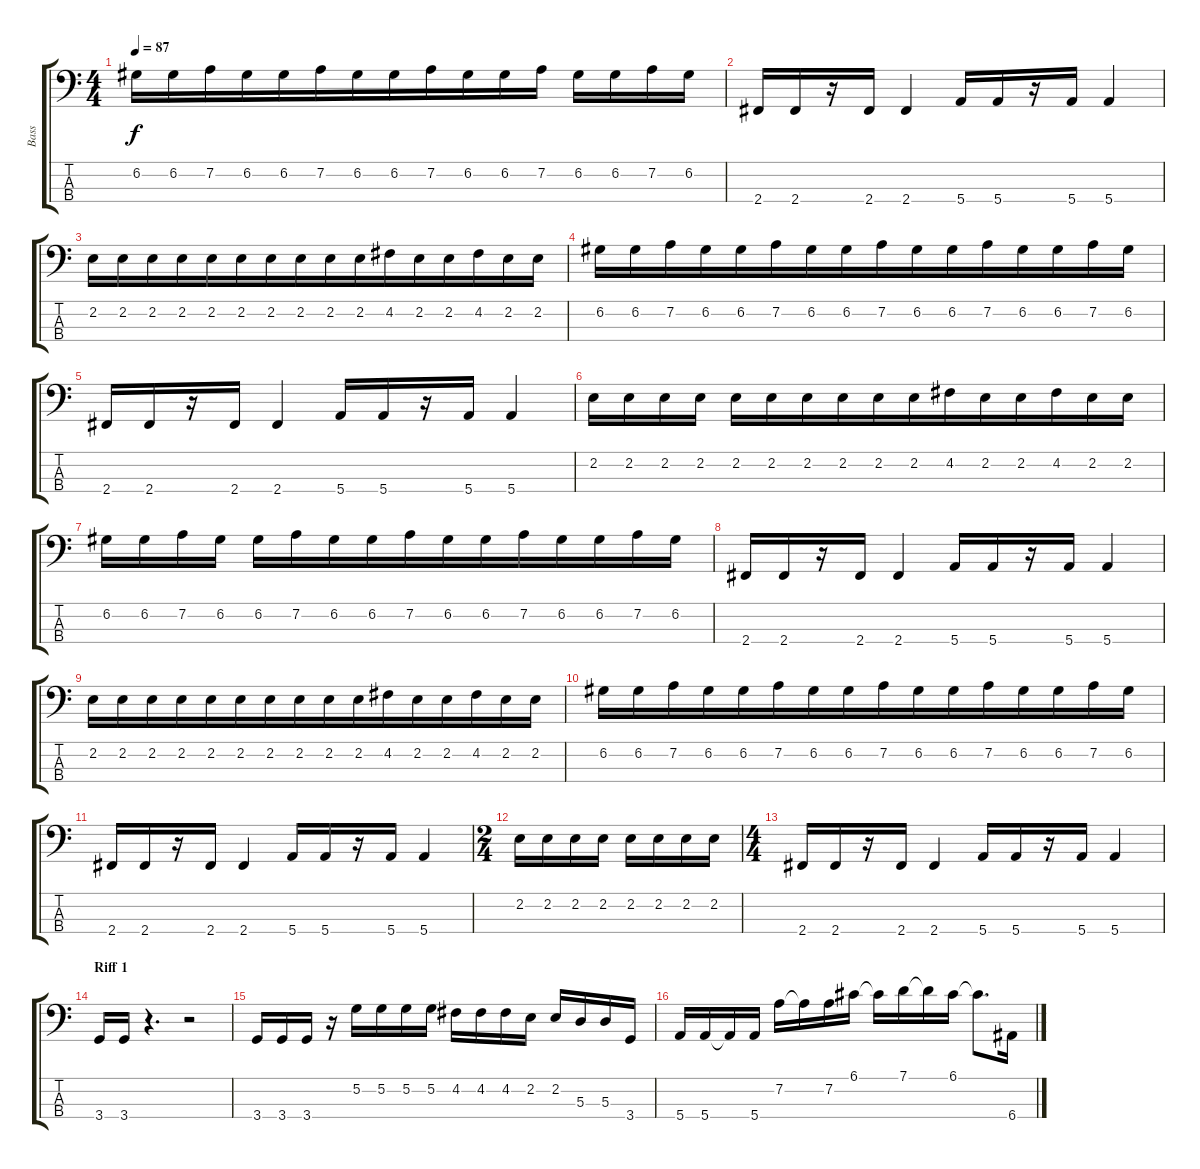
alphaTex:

\track ("Bass" "Bass") {instrument electricbasspick}
\staff {score tabs}
\tuning (G2 D2 A1 E1) {hide}
\ts (4 4)
\tempo 87
\clef f4
\ks c
6.2.16{dy f beam merge} 6.2.16{beam merge} 7.2.16{beam merge} 6.2.16{beam merge} 6.2.16{beam merge} 7.2.16{beam merge} 6.2.16 6.2.16{beam merge} 7.2.16{beam merge} 6.2.16{beam merge} 6.2.16{beam merge} 7.2.16 6.2.16{beam merge} 6.2.16{beam merge} 7.2.16{beam merge} 6.2.16 |
2.4.16{beam merge} 2.4.16{beam merge} r.16{beam merge} 2.4.16 2.4.4{beam merge} 5.4.16{beam merge} 5.4.16{beam merge} r.16{beam merge} 5.4.16{beam merge} 5.4.4 |
2.2.16 2.2.16{beam merge} 2.2.16{beam merge} 2.2.16{beam merge} 2.2.16{beam merge} 2.2.16{beam merge} 2.2.16{beam merge} 2.2.16{beam merge} 2.2.16{beam merge} 2.2.16 4.2.16{beam merge} 2.2.16{beam merge} 2.2.16{beam merge} 4.2.16{beam merge} 2.2.16 2.2.16 |
6.2.16 6.2.16{beam merge} 7.2.16{beam merge} 6.2.16{beam merge} 6.2.16{beam merge} 7.2.16{beam merge} 6.2.16{beam merge} 6.2.16{beam merge} 7.2.16{beam merge} 6.2.16{beam merge} 6.2.16{beam merge} 7.2.16{beam merge} 6.2.16{beam merge} 6.2.16{beam merge} 7.2.16 6.2.16 |
2.4.16{beam merge} 2.4.16 r.16{beam merge} 2.4.16{beam merge} 2.4.4{beam merge} 5.4.16{beam merge} 5.4.16{beam merge} r.16{beam merge} 5.4.16{beam merge} 5.4.4 |
2.2.16{beam merge} 2.2.16{beam merge} 2.2.16{beam merge} 2.2.16 2.2.16{beam merge} 2.2.16{beam merge} 2.2.16{beam merge} 2.2.16{beam merge} 2.2.16{beam merge} 2.2.16{beam merge} 4.2.16{beam merge} 2.2.16{beam merge} 2.2.16 4.2.16{beam merge} 2.2.16{beam merge} 2.2.16 |
6.2.16{beam merge} 6.2.16{beam merge} 7.2.16{beam merge} 6.2.16 6.2.16{beam merge} 7.2.16{beam merge} 6.2.16{beam merge} 6.2.16{beam merge} 7.2.16{beam merge} 6.2.16{beam merge} 6.2.16{beam merge} 7.2.16{beam merge} 6.2.16{beam merge} 6.2.16{beam merge} 7.2.16{beam merge} 6.2.16 |
2.4.16{beam merge} 2.4.16{beam merge} r.16{beam merge} 2.4.16{beam merge} 2.4.4 5.4.16{beam merge} 5.4.16{beam merge} r.16{beam merge} 5.4.16{beam merge} 5.4.4 |
2.2.16{beam merge} 2.2.16{beam merge} 2.2.16{beam merge} 2.2.16{beam merge} 2.2.16{beam merge} 2.2.16{beam merge} 2.2.16{beam merge} 2.2.16{beam merge} 2.2.16{beam merge} 2.2.16{beam merge} 4.2.16{beam merge} 2.2.16{beam merge} 2.2.16{beam merge} 4.2.16{beam merge} 2.2.16{beam merge} 2.2.16 |
6.2.16{beam merge} 6.2.16 7.2.16{beam merge} 6.2.16{beam merge} 6.2.16{beam merge} 7.2.16{beam merge} 6.2.16 6.2.16{beam merge} 7.2.16{beam merge} 6.2.16{beam merge} 6.2.16{beam merge} 7.2.16{beam merge} 6.2.16{beam merge} 6.2.16{beam merge} 7.2.16{beam merge} 6.2.16 |
2.4.16 2.4.16 r.16 2.4.16 2.4.4 5.4.16 5.4.16 r.16 5.4.16 5.4.4 |
\ts (2 4)
2.2.16 2.2.16 2.2.16 2.2.16 2.2.16 2.2.16 2.2.16 2.2.16 |
\ts (4 4)
2.4.16 2.4.16 r.16 2.4.16 2.4.4 5.4.16 5.4.16 r.16 5.4.16 5.4.4 |
\section ("" "Riff 1")
3.4.16 3.4.16 r.4{d} r.2 |
3.4.16 3.4.16 3.4.16 r.16 5.2.16 5.2.16 5.2.16 5.2.16 4.2.16 4.2.16 4.2.16 2.2.16 2.2.16 5.3.16 5.3.16 3.4.16 |
5.4.16 5.4.16 5.4{t}.16 5.4.16 7.2.16 7.2{t}.16 7.2.16 6.1.16 6.1{t}.16 7.1.16 7.1{t}.16 6.1.16 6.1{t}.8{d} 6.4.16
